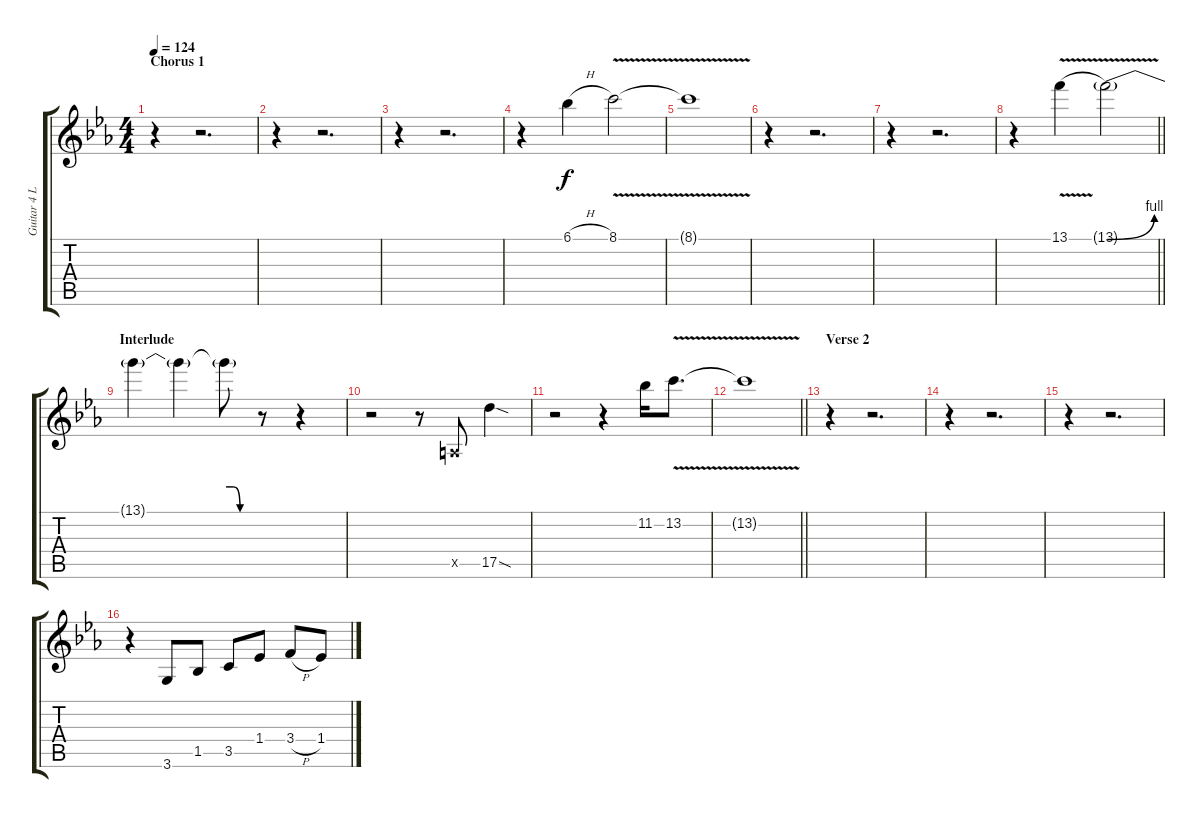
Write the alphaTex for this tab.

\track ("Guitar 4 Lead" "Guitar 4 L") {instrument distortionguitar}
\staff {score tabs}
\tuning (E4 B3 G3 D3 A2 E2) {hide}
\ts (4 4)
\section ("" "Chorus 1")
\tempo 124
\clef g2
\ks eb
r.4{dy f} r.2{d} |
r.4 r.2{d} |
r.4 r.2{d} |
r.4 6.1{h}.4 8.1{v}.2 |
8.1{v t}.1 |
r.4 r.2{d} |
r.4 r.2{d} |
\barLineRight lightlight
r.4 13.1{be (hold 0 0 60 0) v}.4 13.1{be (bend 0 0 60 4) t}.2 |
\section ("" "Interlude")
13.1{t}.4 13.1{t}.4 13.1{be (custom 0 4 15 4 30 0 60 0) t}.8 r.8 r.4 |
r.2 r.8 0.5{x}.8 17.5{sod}.4 |
r.2 r.4 11.2.16 13.2{v}.8{d} |
\barLineRight lightlight
13.2{v t}.1 |
\section ("" "Verse 2")
r.4 r.2{d} |
r.4 r.2{d} |
r.4 r.2{d} |
r.4 3.6.8 1.5.8 3.5.8 1.4.8 3.4{h}.8 1.4.8
